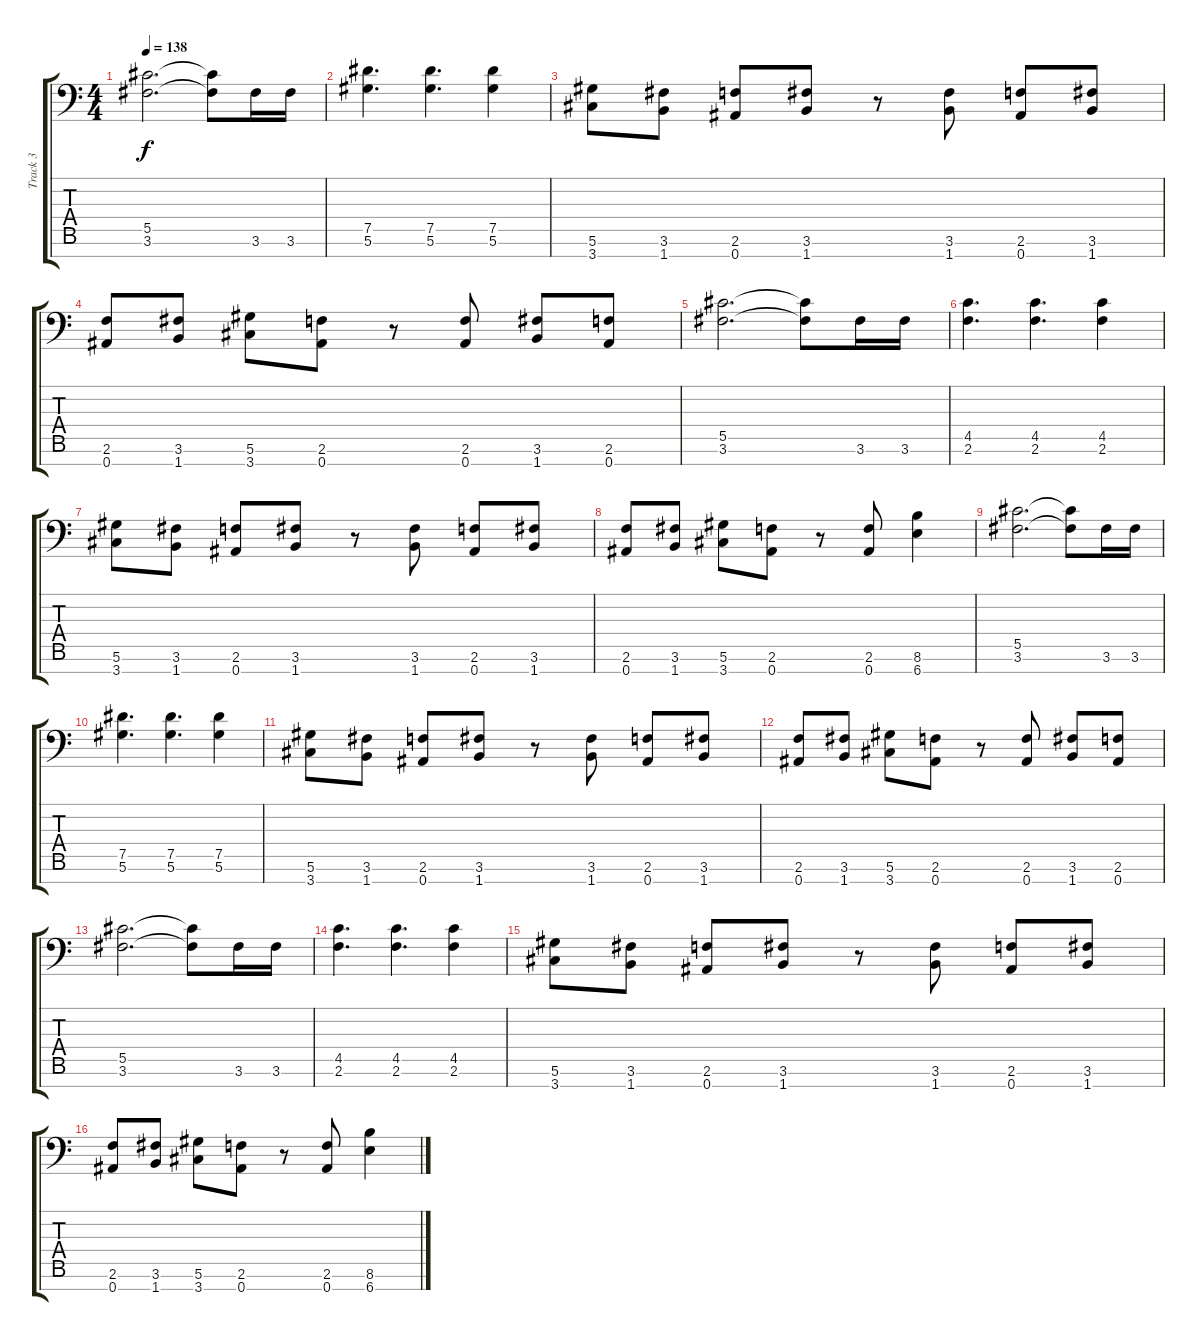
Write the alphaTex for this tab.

\track ("Track 3" "Track 3") {instrument distortionguitar}
\staff {score tabs}
\tuning (Eb4 Bb3 Gb3 Db3 Ab2 Eb2 Bb1) {hide}
\ts (4 4)
\tempo 138
\clef f4
\ks c
(5.5 3.6).2{d dy f} (5.5{t} 3.6{t}).8 3.6.16 3.6.16 |
(7.5 5.6).4{d} (7.5 5.6).4{d} (7.5 5.6).4 |
(5.6 3.7).8 (3.6 1.7).8 (2.6 0.7).8 (3.6 1.7).8 r.8 (3.6 1.7).8 (2.6 0.7).8 (3.6 1.7).8 |
(2.6 0.7).8 (3.6 1.7).8 (5.6 3.7).8 (2.6 0.7).8 r.8 (2.6 0.7).8 (3.6 1.7).8 (2.6 0.7).8 |
(5.5 3.6).2{d} (5.5{t} 3.6{t}).8 3.6.16 3.6.16 |
(4.5 2.6).4{d} (4.5 2.6).4{d} (4.5 2.6).4 |
(5.6 3.7).8 (3.6 1.7).8 (2.6 0.7).8 (3.6 1.7).8 r.8 (3.6 1.7).8 (2.6 0.7).8 (3.6 1.7).8 |
(2.6 0.7).8 (3.6 1.7).8 (5.6 3.7).8 (2.6 0.7).8 r.8 (2.6 0.7).8 (8.6 6.7).4 |
(5.5 3.6).2{d} (5.5{t} 3.6{t}).8 3.6.16 3.6.16 |
(7.5 5.6).4{d} (7.5 5.6).4{d} (7.5 5.6).4 |
(5.6 3.7).8 (3.6 1.7).8 (2.6 0.7).8 (3.6 1.7).8 r.8 (3.6 1.7).8 (2.6 0.7).8 (3.6 1.7).8 |
(2.6 0.7).8 (3.6 1.7).8 (5.6 3.7).8 (2.6 0.7).8 r.8 (2.6 0.7).8 (3.6 1.7).8 (2.6 0.7).8 |
(5.5 3.6).2{d} (5.5{t} 3.6{t}).8 3.6.16 3.6.16 |
(4.5 2.6).4{d} (4.5 2.6).4{d} (4.5 2.6).4 |
(5.6 3.7).8 (3.6 1.7).8 (2.6 0.7).8 (3.6 1.7).8 r.8 (3.6 1.7).8 (2.6 0.7).8 (3.6 1.7).8 |
(2.6 0.7).8 (3.6 1.7).8 (5.6 3.7).8 (2.6 0.7).8 r.8 (2.6 0.7).8 (8.6 6.7).4
